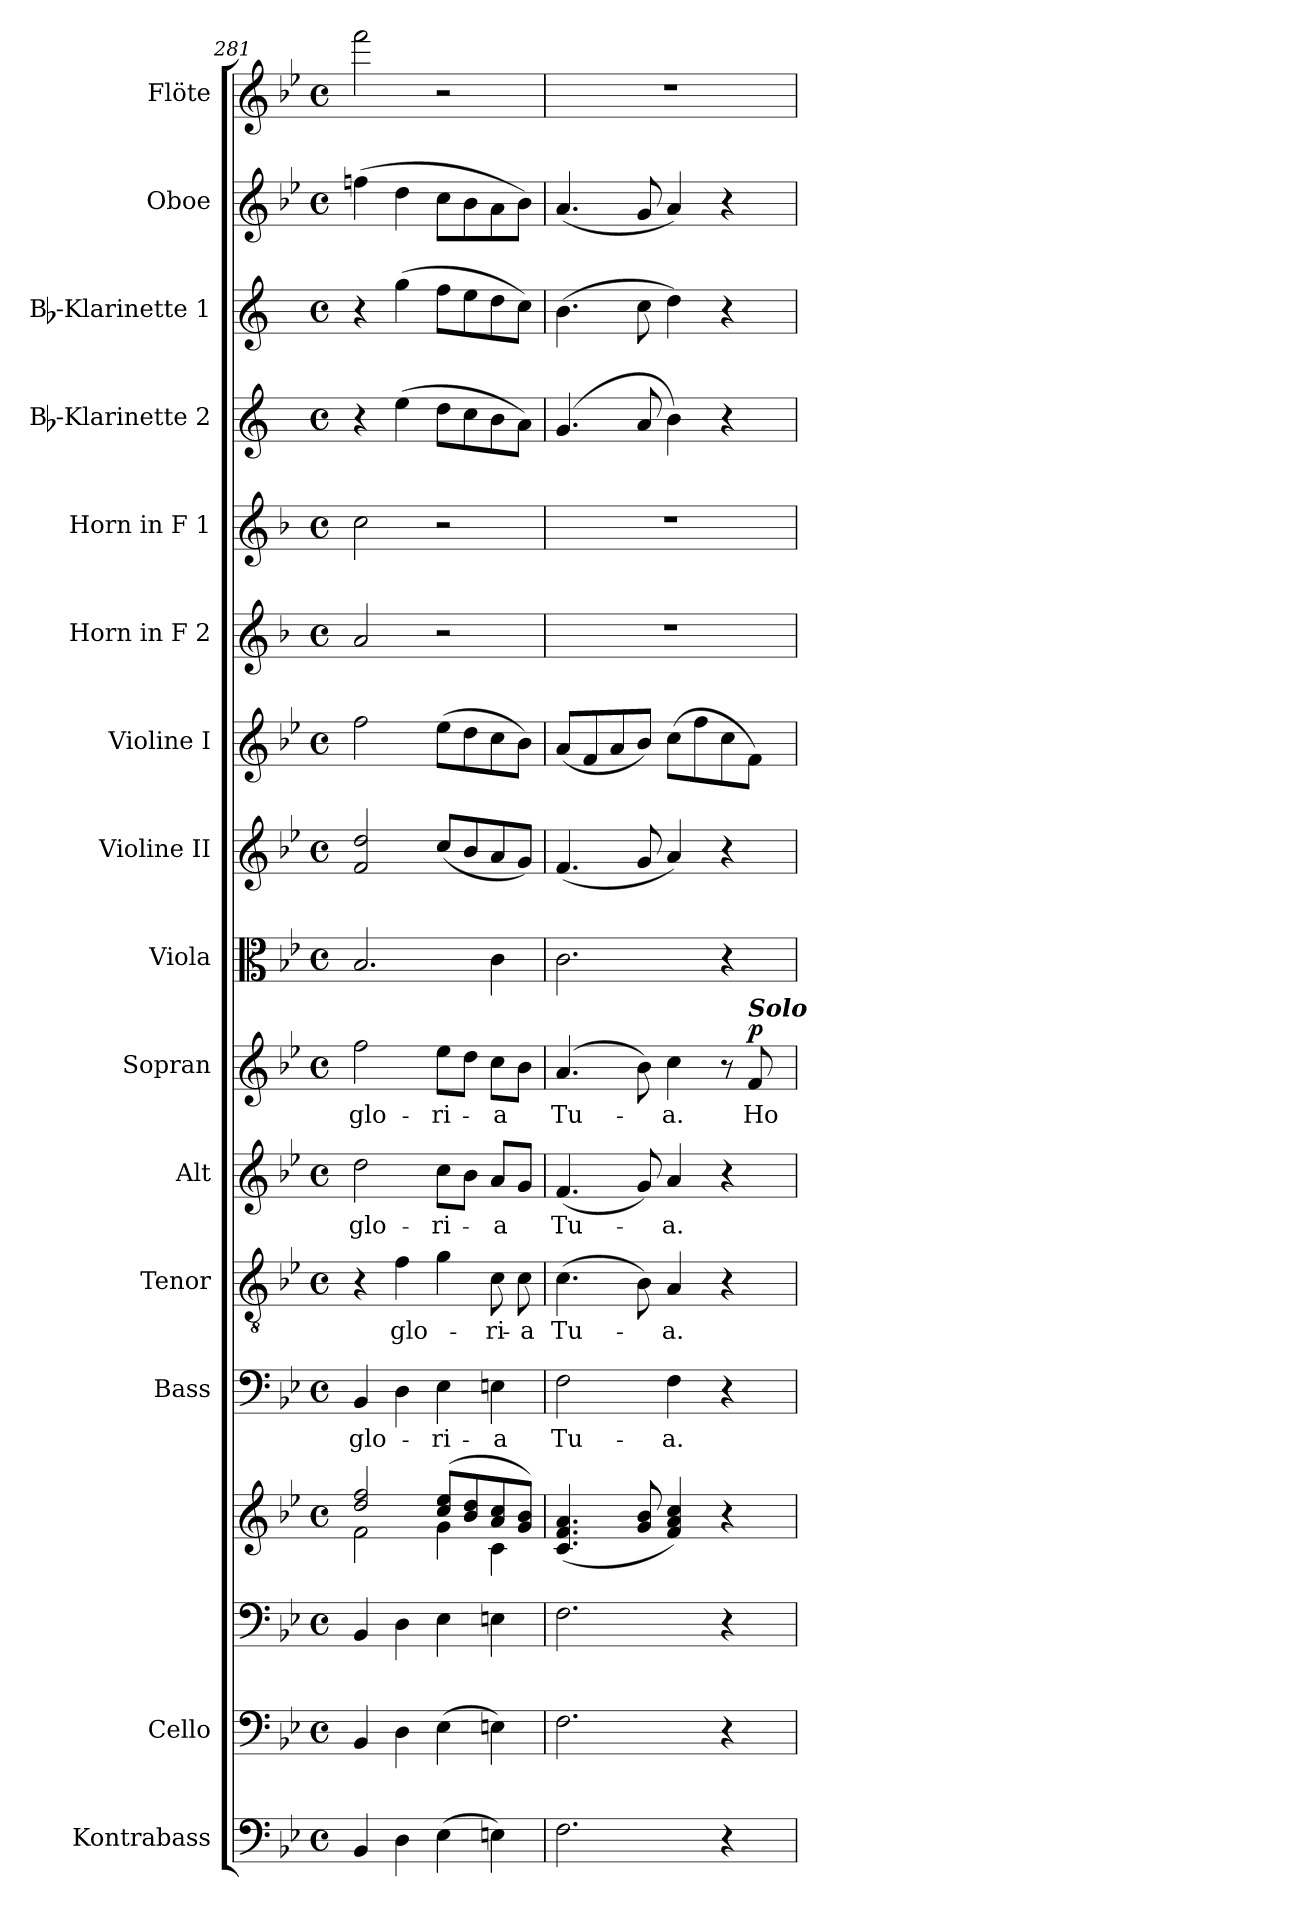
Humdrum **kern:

**kern	**kern	**kern	**kern	**kern	**text	**kern	**text	**kern	**text	**kern	**text	**dynam	**kern	**kern	**kern	**kern	**kern	**kern	**kern	**kern	**kern
*part16	*part15	*part14	*part14	*part13	*part13	*part12	*part12	*part11	*part11	*part10	*part10	*part10	*part9	*part8	*part7	*part6	*part5	*part4	*part3	*part2	*part1
*staff17	*staff16	*staff15	*staff14	*staff13	*staff13	*staff12	*staff12	*staff11	*staff11	*staff10	*staff10	*staff10	*staff9	*staff8	*staff7	*staff6	*staff5	*staff4	*staff3	*staff2	*staff1
*I"Kontrabass	*I"Cello	*	*	*I"Bass	*	*I"Tenor	*	*I"Alt	*	*I"Sopran	*	*	*I"Viola	*I"Violine II	*I"Violine I	*I"Horn in F 2	*I"Horn in F 1	*I"Bb-Klarinette 2	*I"Bb-Klarinette 1	*I"Oboe	*I"Flöte
*I'Kb.	*	*	*	*I'B.	*	*I'T.	*	*I'A.	*	*I'S.	*	*	*I'Vla.	*I'Vl. II	*I'Vl. I	*	*	*I'Bb Kl. 2	*I'Bb Kl. 1	*I'Ob.	*I'Fl.
*clefF4	*clefF4	*clefF4	*clefG2	*clefF4	*	*clefGv2	*	*clefG2	*	*clefG2	*	*	*clefC3	*clefG2	*clefG2	*clefG2	*clefG2	*clefG2	*clefG2	*clefG2	*clefG2
*ITrd7c12	*	*	*	*	*	*	*	*	*	*	*	*	*	*	*	*ITrd4c7	*ITrd4c7	*ITrd1c2	*ITrd1c2	*	*
*k[b-e-]	*k[b-e-]	*k[b-e-]	*k[b-e-]	*k[b-e-]	*	*k[b-e-]	*	*k[b-e-]	*	*k[b-e-]	*	*	*k[b-e-]	*k[b-e-]	*k[b-e-]	*k[b-e-]	*k[b-e-]	*k[b-e-]	*k[b-e-]	*k[b-e-]	*k[b-e-]
*B-:	*B-:	*B-:	*B-:	*B-:	*	*B-:	*	*B-:	*	*B-:	*	*	*B-:	*B-:	*B-:	*B-:	*B-:	*B-:	*B-:	*B-:	*B-:
*M4/4	*M4/4	*M4/4	*M4/4	*M4/4	*	*M4/4	*	*M4/4	*	*M4/4	*	*	*M4/4	*M4/4	*M4/4	*M4/4	*M4/4	*M4/4	*M4/4	*M4/4	*M4/4
*met(c)	*met(c)	*met(c)	*met(c)	*met(c)	*	*met(c)	*	*met(c)	*	*met(c)	*	*	*met(c)	*met(c)	*met(c)	*met(c)	*met(c)	*met(c)	*met(c)	*met(c)	*met(c)
=281	=281	=281	=281	=281	=281	=281	=281	=281	=281	=281	=281	=281	=281	=281	=281	=281	=281	=281	=281	=281	=281
*	*	*	*^	*	*	*	*	*	*	*	*	*	*	*	*	*	*	*	*	*	*
!	!	!	!	!	!	!LO:LY:b	!	!	!	!LO:LY:b	!	!LO:LY:b	!	!	!	!	!	!	!	!	!	!
4BBB-/	4BB-/	4BB-/	2dd/ 2ff/	2f\	4BB-/	glo-	4r	.	2dd\	glo-	2ff\	glo-	.	2.B-/	2f/ 2dd/	2ff\	2d/	2f\	4r	4r	(>4ffn\	2fff\
!	!	!	!	!	!	!	!	!LO:LY:b	!	!	!	!	!	!	!	!	!	!	!	!	!	!
4DD\	4D\	4D\	.	.	4D\	.	4f\	glo-	.	.	.	.	.	.	.	.	.	.	(>4dd\	(>4ff\	4dd\	.
!	!	!	!	!	!	!LO:LY:b	!	!	!	!LO:LY:b	!	!LO:LY:b	!	!	!	!	!	!	!	!	!	!
(>4EE-\	(>4E-\	4E-\	(>8cc/ 8ee-/L	4g\	4E-\	-ri-	4g\	.	8cc\L	-ri-	8ee-\L	-ri-	.	.	(<8cc/L	(>8ee-\L	2r	2r	8cc\L	8ee-\L	8cc\L	2r
.	.	.	8b-/ 8dd/	.	.	.	.	.	8b-\J	.	8dd\J	.	.	.	8b-/	8dd\	.	.	8b-\	8dd\	8b-\	.
!	!	!	!	!	!	!LO:LY:b	!	!LO:LY:b	!	!LO:LY:b	!	!LO:LY:b	!	!	!	!	!	!	!	!	!	!
4EEn\)	4En\)	4En\	8a/ 8cc/	4c\	4En\	-a	8c\	-ri-	8a/L	-a	8cc\L	-a	.	4c\	8a/	8cc\	.	.	8a\	8cc\	8a\	.
!	!	!	!	!	!	!	!	!LO:LY:b	!	!	!	!	!	!	!	!	!	!	!	!	!	!
.	.	.	8g/ 8b-/J)	.	.	.	8c\	-a	8g/J	.	8b-\J	.	.	.	8g/J)	8b-\J)	.	.	8g\J)	8b-\J)	8b-\J)	.
*	*	*	*v	*v	*	*	*	*	*	*	*	*	*	*	*	*	*	*	*	*	*	*
=282	=282	=282	=282	=282	=282	=282	=282	=282	=282	=282	=282	=282	=282	=282	=282	=282	=282	=282	=282	=282	=282
!	!	!	!	!	!LO:LY:b	!	!LO:LY:b	!	!LO:LY:b	!	!LO:LY:b	!	!	!	!	!	!	!	!	!	!
2.FF\	2.F\	2.F\	(<4.c/ 4.f/ 4.a/	2F\	Tu-	(>4.c\	Tu-	(<4.f/	Tu-	(4.a/	Tu-	.	2.c\	(<4.f/	(<8a/L	1r	1r	(4.f/	(>4.a\	(<4.a/	1r
.	.	.	.	.	.	.	.	.	.	.	.	.	.	.	8f/	.	.	.	.	.	.
.	.	.	.	.	.	.	.	.	.	.	.	.	.	.	8a/	.	.	.	.	.	.
.	.	.	8g/ 8b-/	.	.	8B-\)	.	8g/)	.	8b-\)	.	.	.	8g/	8b-/J)	.	.	8g/	8b-\	8g/	.
!	!	!	!	!	!LO:LY:b	!	!LO:LY:b	!	!LO:LY:b	!	!LO:LY:b	!	!	!	!	!	!	!	!	!	!
.	.	.	4f/ 4a/ 4cc/)	4F\	-a.	4A/	-a.	4a/	-a.	4cc\	-a.	.	.	4a/)	(>8cc\L	.	.	4a\)	4cc\)	4a/)	.
.	.	.	.	.	.	.	.	.	.	.	.	.	.	.	8ff\	.	.	.	.	.	.
4r	4r	4r	4r	4r	.	4r	.	4r	.	8r	.	.	4r	4r	8cc\	.	.	4r	4r	4r	.
!	!	!	!	!	!	!	!	!	!	!LO:TX:a:Bi:t=Solo	!	!	!	!	!	!	!	!	!	!	!
!	!	!	!	!	!	!	!	!	!	!	!LO:LY:b	!LO:DY:a	!	!	!	!	!	!	!	!	!
.	.	.	.	.	.	.	.	.	.	8f/	Ho-	p	.	.	8f\J)	.	.	.	.	.	.
=	=	=	=	=	=	=	=	=	=	=	=	=	=	=	=	=	=	=	=	=	=
*-	*-	*-	*-	*-	*-	*-	*-	*-	*-	*-	*-	*-	*-	*-	*-	*-	*-	*-	*-	*-	*-
